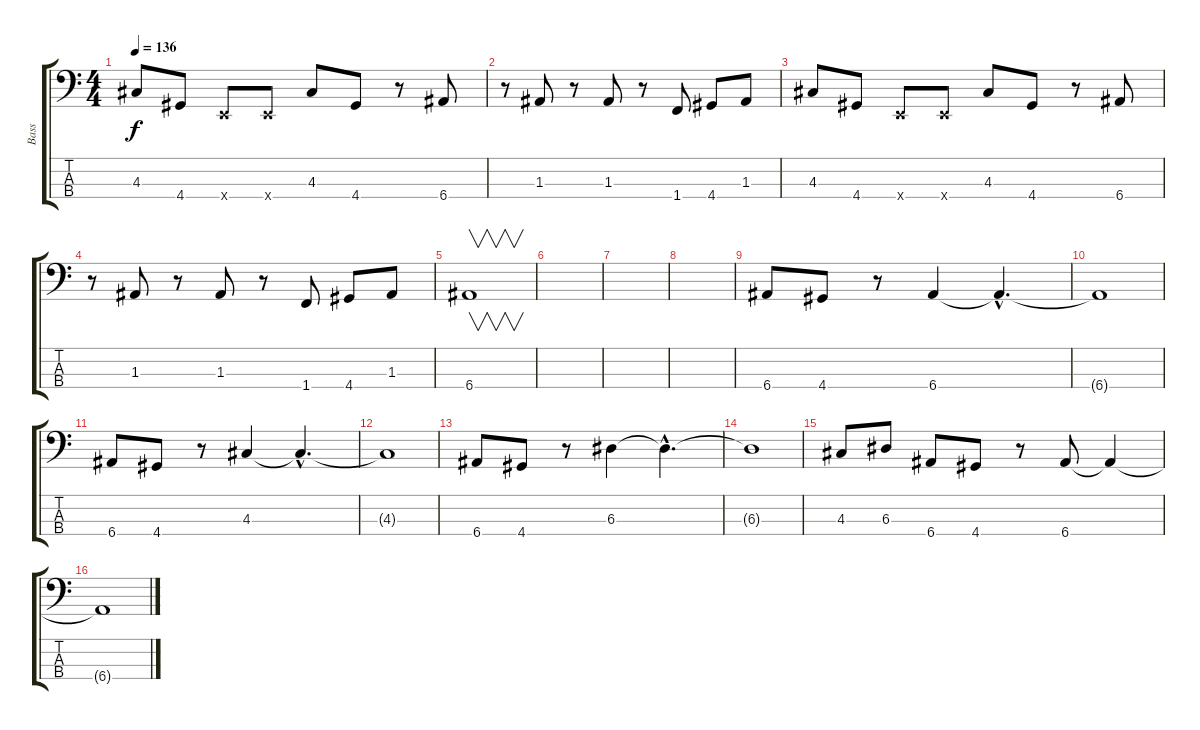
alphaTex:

\track ("Bass" "Bass") {instrument electricbassfinger}
\staff {score tabs}
\tuning (G2 D2 A1 E1) {hide}
\ts (4 4)
\tempo 136
\clef f4
\ks c
4.3.8{dy f} 4.4.8 0.4{x}.8 0.4{x}.8 4.3.8 4.4.8 r.8 6.4.8 |
r.8 1.3.8 r.8 1.3.8 r.8 1.4.8 4.4.8 1.3.8 |
4.3.8 4.4.8 0.4{x}.8 0.4{x}.8 4.3.8 4.4.8 r.8 6.4.8 |
r.8 1.3.8 r.8 1.3.8 r.8 1.4.8 4.4.8 1.3.8 |
6.4.1{v} |
|
|
|
6.4.8 4.4.8 r.8 6.4.4 6.4{hac t}.4{d} |
6.4{t}.1 |
6.4.8 4.4.8 r.8 4.3.4 4.3{hac t}.4{d} |
4.3{t}.1 |
6.4.8 4.4.8 r.8 6.3.4 6.3{hac t}.4{d} |
6.3{t}.1 |
4.3.8 6.3.8 6.4.8 4.4.8 r.8 6.4.8 6.4{t}.4 |
6.4{t}.1
